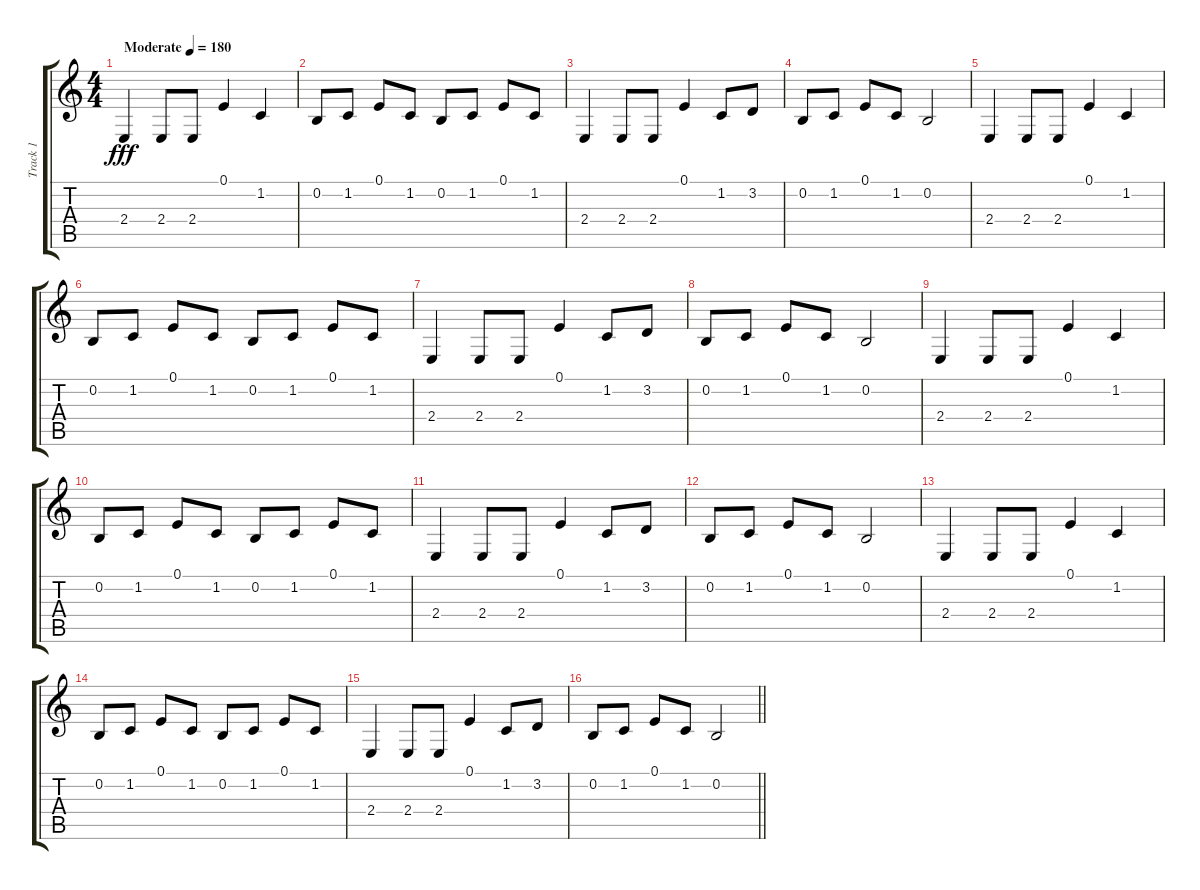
\track ("Track 1" "Track 1") {instrument recorder}
\staff {score tabs}
\tuning (E4 B3 G3 D3 A2 E2) {hide}
\ts (4 4)
\tempo (180 "Moderate")
\clef g2
\ks c
2.4.4{dy fff instrument recorder} 2.4.8 2.4.8 0.1.4 1.2.4 |
0.2.8 1.2.8 0.1.8 1.2.8 0.2.8 1.2.8 0.1.8 1.2.8 |
2.4.4 2.4.8 2.4.8 0.1.4 1.2.8 3.2.8 |
0.2.8 1.2.8 0.1.8 1.2.8 0.2.2 |
2.4.4 2.4.8 2.4.8 0.1.4 1.2.4 |
0.2.8 1.2.8 0.1.8 1.2.8 0.2.8 1.2.8 0.1.8 1.2.8 |
2.4.4 2.4.8 2.4.8 0.1.4 1.2.8 3.2.8 |
0.2.8 1.2.8 0.1.8 1.2.8 0.2.2 |
2.4.4 2.4.8 2.4.8 0.1.4 1.2.4 |
0.2.8 1.2.8 0.1.8 1.2.8 0.2.8 1.2.8 0.1.8 1.2.8 |
2.4.4 2.4.8 2.4.8 0.1.4 1.2.8 3.2.8 |
0.2.8 1.2.8 0.1.8 1.2.8 0.2.2 |
2.4.4 2.4.8 2.4.8 0.1.4 1.2.4 |
0.2.8 1.2.8 0.1.8 1.2.8 0.2.8 1.2.8 0.1.8 1.2.8 |
2.4.4 2.4.8 2.4.8 0.1.4 1.2.8 3.2.8 |
\barLineRight lightlight
0.2.8 1.2.8 0.1.8 1.2.8 0.2.2
